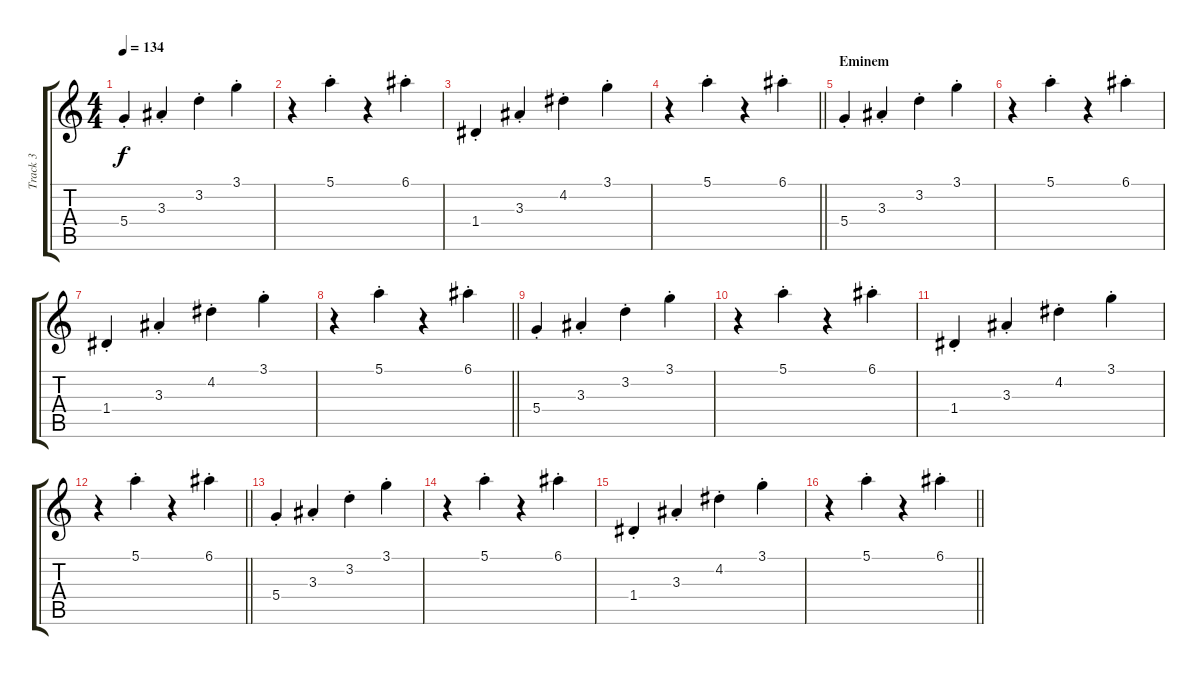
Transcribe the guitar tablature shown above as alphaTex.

\track ("Track 3" "Track 3") {instrument electricguitarclean}
\staff {score tabs}
\tuning (E4 B3 G3 D3 A2 E2) {hide}
\ts (4 4)
\tempo 134
\clef g2
\ks c
5.4{st}.4{dy f} 3.3{st}.4 3.2{st}.4 3.1{st}.4 |
r.4 5.1{st}.4 r.4 6.1{st}.4 |
1.4{st}.4 3.3{st}.4 4.2{st}.4 3.1{st}.4 |
\barLineRight lightlight
r.4 5.1{st}.4 r.4 6.1{st}.4 |
\section ("" "Eminem")
5.4{st}.4 3.3{st}.4 3.2{st}.4 3.1{st}.4 |
r.4 5.1{st}.4 r.4 6.1{st}.4 |
1.4{st}.4 3.3{st}.4 4.2{st}.4 3.1{st}.4 |
\barLineRight lightlight
r.4 5.1{st}.4 r.4 6.1{st}.4 |
5.4{st}.4 3.3{st}.4 3.2{st}.4 3.1{st}.4 |
r.4 5.1{st}.4 r.4 6.1{st}.4 |
1.4{st}.4 3.3{st}.4 4.2{st}.4 3.1{st}.4 |
\barLineRight lightlight
r.4 5.1{st}.4 r.4 6.1{st}.4 |
5.4{st}.4 3.3{st}.4 3.2{st}.4 3.1{st}.4 |
r.4 5.1{st}.4 r.4 6.1{st}.4 |
1.4{st}.4 3.3{st}.4 4.2{st}.4 3.1{st}.4 |
\barLineRight lightlight
r.4 5.1{st}.4 r.4 6.1{st}.4
